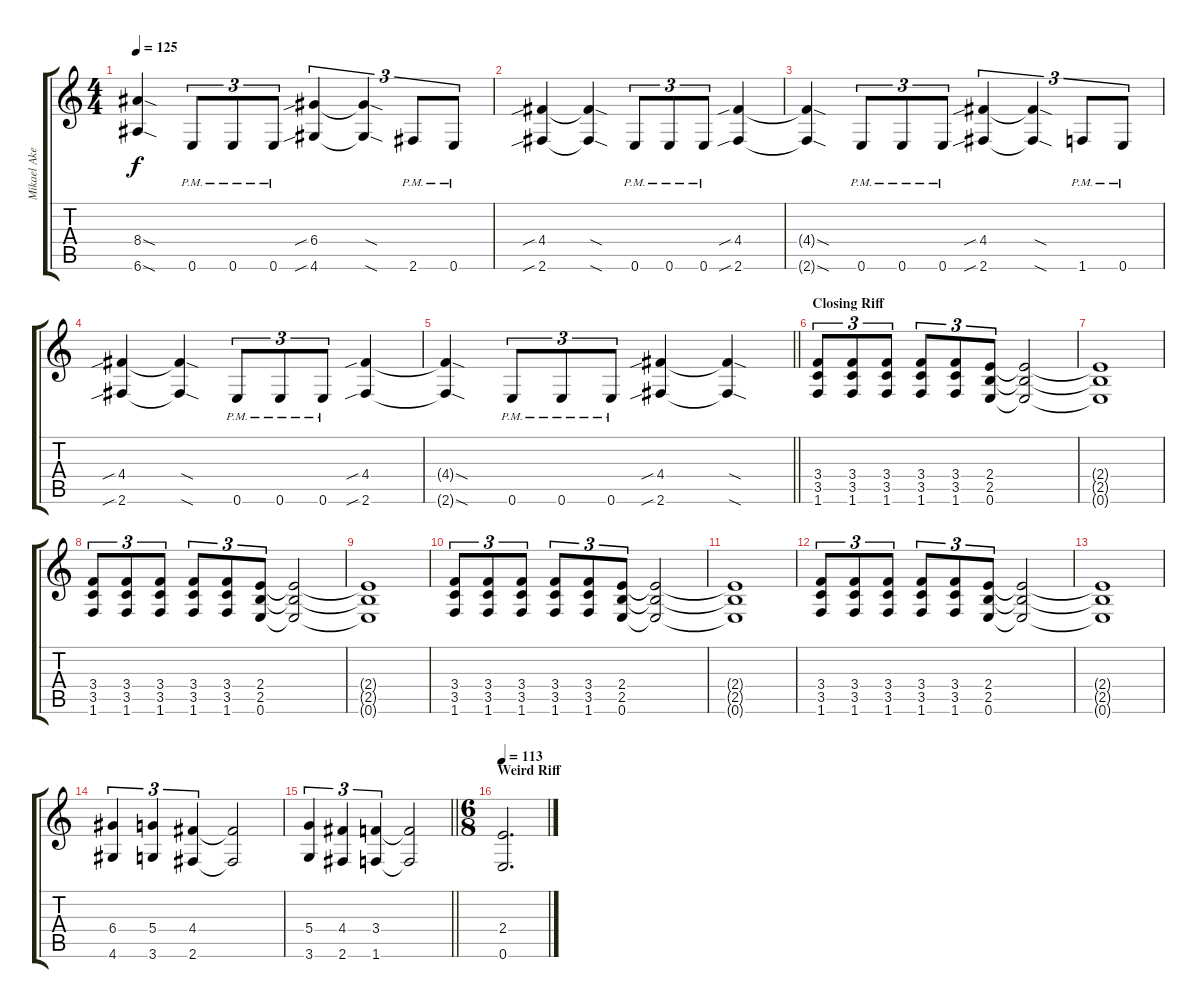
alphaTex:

\track ("Mikael Akerfeldt" "Mikael Ake") {instrument acousticguitarnylon}
\staff {score tabs}
\tuning (E4 B3 G3 D3 A2 E2) {hide}
\ts (4 4)
\tempo 125
\clef g2
\ks c
(8.4{sod t} 6.6{sod t}).4{dy f} 0.6{pm}.8{tu (3 2)} 0.6{pm}.8{tu (3 2)} 0.6{pm}.8{tu (3 2)} (6.4{sib} 4.6{sib}).4{tu (3 2)} (6.4{sod t} 4.6{sod t}).4{tu (3 2)} 2.6{pm}.8{tu (3 2)} 0.6{pm}.8{tu (3 2)} |
(4.4{sib} 2.6{sib}).4 (4.4{sod t} 2.6{sod t}).4 0.6{pm}.8{tu (3 2)} 0.6{pm}.8{tu (3 2)} 0.6{pm}.8{tu (3 2)} (4.4{sib} 2.6{sib}).4 |
(4.4{sod t} 2.6{sod t}).4 0.6{pm}.8{tu (3 2)} 0.6{pm}.8{tu (3 2)} 0.6{pm}.8{tu (3 2)} (4.4{sib} 2.6{sib}).4{tu (3 2)} (4.4{sod t} 2.6{sod t}).4{tu (3 2)} 1.6{pm}.8{tu (3 2)} 0.6{pm}.8{tu (3 2)} |
(4.4{sib} 2.6{sib}).4 (4.4{sod t} 2.6{sod t}).4 0.6{pm}.8{tu (3 2)} 0.6{pm}.8{tu (3 2)} 0.6{pm}.8{tu (3 2)} (4.4{sib} 2.6{sib}).4 |
\barLineRight lightlight
(4.4{sod t} 2.6{sod t}).4 0.6{pm}.8{tu (3 2)} 0.6{pm}.8{tu (3 2)} 0.6{pm}.8{tu (3 2)} (4.4{sib} 2.6{sib}).4 (4.4{sod t} 2.6{sod t}).4 |
\section ("" "Closing Riff")
(3.4 3.5 1.6).8{tu (3 2) volume 11} (3.4 3.5 1.6).8{tu (3 2)} (3.4 3.5 1.6).8{tu (3 2)} (3.4 3.5 1.6).8{tu (3 2)} (3.4 3.5 1.6).8{tu (3 2)} (2.4 2.5 0.6).8{tu (3 2)} (2.4{t} 2.5{t} 0.6{t}).2 |
(2.4{t} 2.5{t} 0.6{t}).1{volume 4} |
(3.4 3.5 1.6).8{tu (3 2) volume 11} (3.4 3.5 1.6).8{tu (3 2)} (3.4 3.5 1.6).8{tu (3 2)} (3.4 3.5 1.6).8{tu (3 2)} (3.4 3.5 1.6).8{tu (3 2)} (2.4 2.5 0.6).8{tu (3 2)} (2.4{t} 2.5{t} 0.6{t}).2 |
(2.4{t} 2.5{t} 0.6{t}).1{volume 4} |
(3.4 3.5 1.6).8{tu (3 2) volume 11} (3.4 3.5 1.6).8{tu (3 2)} (3.4 3.5 1.6).8{tu (3 2)} (3.4 3.5 1.6).8{tu (3 2)} (3.4 3.5 1.6).8{tu (3 2)} (2.4 2.5 0.6).8{tu (3 2)} (2.4{t} 2.5{t} 0.6{t}).2 |
(2.4{t} 2.5{t} 0.6{t}).1{volume 4} |
(3.4 3.5 1.6).8{tu (3 2) volume 11} (3.4 3.5 1.6).8{tu (3 2)} (3.4 3.5 1.6).8{tu (3 2)} (3.4 3.5 1.6).8{tu (3 2)} (3.4 3.5 1.6).8{tu (3 2)} (2.4 2.5 0.6).8{tu (3 2)} (2.4{t} 2.5{t} 0.6{t}).2 |
(2.4{t} 2.5{t} 0.6{t}).1{volume 4} |
(6.4 4.6).4{tu (3 2) volume 10} (5.4 3.6).4{tu (3 2)} (4.4 2.6).4{tu (3 2)} (4.4{t} 2.6{t}).2 |
\barLineRight lightlight
(5.4 3.6).4{tu (3 2)} (4.4 2.6).4{tu (3 2)} (3.4 1.6).4{tu (3 2)} (3.4{t} 1.6{t}).2 |
\ts (6 8)
\section ("" "Weird Riff")
\tempo 113
(2.4 0.6).2{d volume 7}
